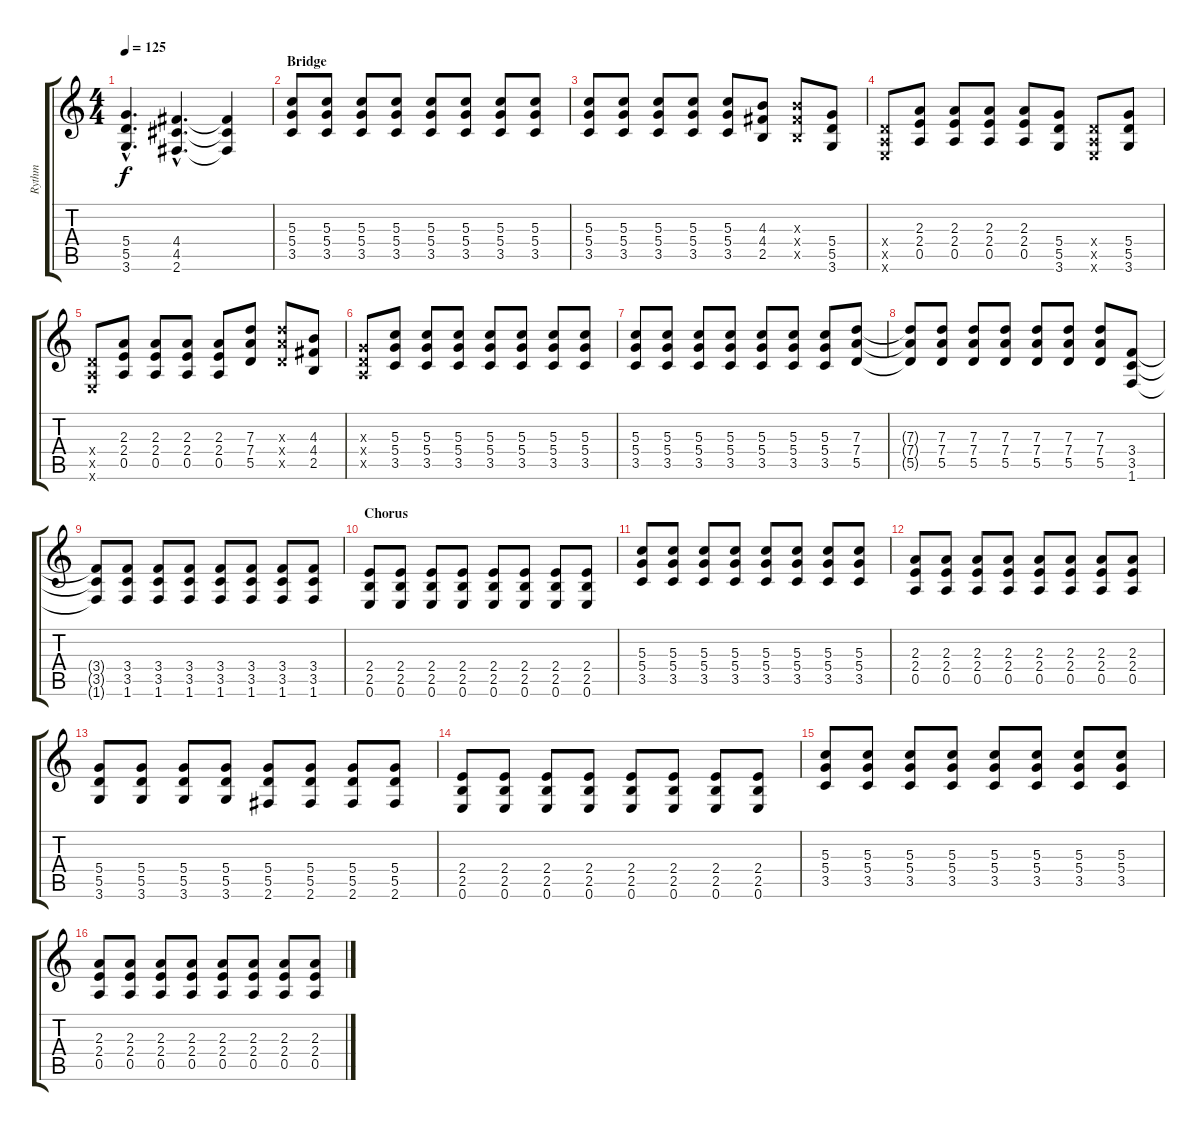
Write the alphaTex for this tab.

\track ("Rythm" "Rythm") {instrument distortionguitar}
\staff {score tabs}
\tuning (E4 B3 G3 D3 A2 E2) {hide}
\ts (4 4)
\tempo 125
\clef g2
\ks c
(5.4{hac t} 5.5{hac t} 3.6{hac t}).4{d dy f} (4.4{hac} 4.5{hac} 2.6{hac}).4{d} (4.4{t} 4.5{t} 2.6{t}).4 |
\section ("" "Bridge")
(5.3 5.4 3.5).8 (5.3 5.4 3.5).8 (5.3 5.4 3.5).8 (5.3 5.4 3.5).8 (5.3 5.4 3.5).8 (5.3 5.4 3.5).8 (5.3 5.4 3.5).8 (5.3 5.4 3.5).8 |
(5.3 5.4 3.5).8 (5.3 5.4 3.5).8 (5.3 5.4 3.5).8 (5.3 5.4 3.5).8 (5.3 5.4 3.5).8 (4.3 4.4 2.5).8 (4.3{x} 4.4{x} 2.5{x}).8 (5.4 5.5 3.6).8 |
(0.4{x} 0.5{x} 0.6{x}).8 (2.3 2.4 0.5).8 (2.3 2.4 0.5).8 (2.3 2.4 0.5).8 (2.3 2.4 0.5).8 (5.4 5.5 3.6).8 (0.4{x} 0.5{x} 0.6{x}).8 (5.4 5.5 3.6).8 |
(0.4{x} 0.5{x} 0.6{x}).8 (2.3 2.4 0.5).8 (2.3 2.4 0.5).8 (2.3 2.4 0.5).8 (2.3 2.4 0.5).8 (7.3 7.4 5.5).8 (7.3{x} 7.4{x} 5.5{x}).8 (4.3 4.4 2.5).8 |
(0.3{x} 0.4{x} 0.5{x}).8 (5.3 5.4 3.5).8 (5.3 5.4 3.5).8 (5.3 5.4 3.5).8 (5.3 5.4 3.5).8 (5.3 5.4 3.5).8 (5.3 5.4 3.5).8 (5.3 5.4 3.5).8 |
(5.3 5.4 3.5).8 (5.3 5.4 3.5).8 (5.3 5.4 3.5).8 (5.3 5.4 3.5).8 (5.3 5.4 3.5).8 (5.3 5.4 3.5).8 (5.3 5.4 3.5).8 (7.3 7.4 5.5).8 |
(7.3{t} 7.4{t} 5.5{t}).8 (7.3 7.4 5.5).8 (7.3 7.4 5.5).8 (7.3 7.4 5.5).8 (7.3 7.4 5.5).8 (7.3 7.4 5.5).8 (7.3 7.4 5.5).8 (3.4 3.5 1.6).8 |
(3.4{t} 3.5{t} 1.6{t}).8 (3.4 3.5 1.6).8 (3.4 3.5 1.6).8 (3.4 3.5 1.6).8 (3.4 3.5 1.6).8 (3.4 3.5 1.6).8 (3.4 3.5 1.6).8 (3.4 3.5 1.6).8 |
\section ("" "Chorus")
(2.4 2.5 0.6).8 (2.4 2.5 0.6).8 (2.4 2.5 0.6).8 (2.4 2.5 0.6).8 (2.4 2.5 0.6).8 (2.4 2.5 0.6).8 (2.4 2.5 0.6).8 (2.4 2.5 0.6).8 |
(5.3 5.4 3.5).8 (5.3 5.4 3.5).8 (5.3 5.4 3.5).8 (5.3 5.4 3.5).8 (5.3 5.4 3.5).8 (5.3 5.4 3.5).8 (5.3 5.4 3.5).8 (5.3 5.4 3.5).8 |
(2.3 2.4 0.5).8 (2.3 2.4 0.5).8 (2.3 2.4 0.5).8 (2.3 2.4 0.5).8 (2.3 2.4 0.5).8 (2.3 2.4 0.5).8 (2.3 2.4 0.5).8 (2.3 2.4 0.5).8 |
(5.4 5.5 3.6).8 (5.4 5.5 3.6).8 (5.4 5.5 3.6).8 (5.4 5.5 3.6).8 (5.4 5.5 2.6).8 (5.4 5.5 2.6).8 (5.4 5.5 2.6).8 (5.4 5.5 2.6).8 |
(2.4 2.5 0.6).8 (2.4 2.5 0.6).8 (2.4 2.5 0.6).8 (2.4 2.5 0.6).8 (2.4 2.5 0.6).8 (2.4 2.5 0.6).8 (2.4 2.5 0.6).8 (2.4 2.5 0.6).8 |
(5.3 5.4 3.5).8 (5.3 5.4 3.5).8 (5.3 5.4 3.5).8 (5.3 5.4 3.5).8 (5.3 5.4 3.5).8 (5.3 5.4 3.5).8 (5.3 5.4 3.5).8 (5.3 5.4 3.5).8 |
(2.3 2.4 0.5).8 (2.3 2.4 0.5).8 (2.3 2.4 0.5).8 (2.3 2.4 0.5).8 (2.3 2.4 0.5).8 (2.3 2.4 0.5).8 (2.3 2.4 0.5).8 (2.3 2.4 0.5).8
